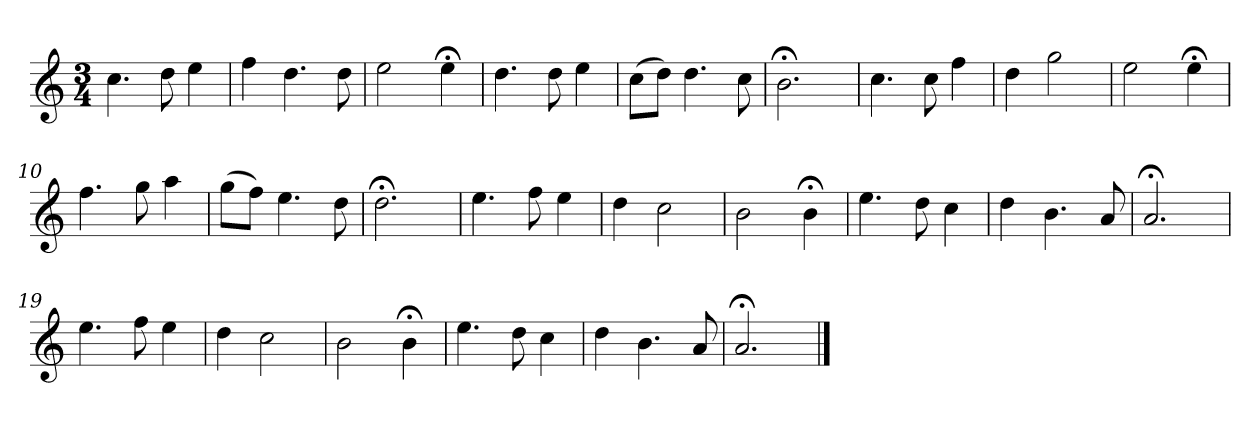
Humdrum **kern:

**kern
*part1
*staff1
*k[]
*a:
*M3/4
*MM120
=1
4.cc
8dd
4ee
=2
4ff
4.dd
8dd
=3
2ee
4ee;<
=4
4.dd
8dd
4ee
=5
(8ccL
8ddJ)
4.dd
8cc
=6
2.b;<
=7
4.cc
8cc
4ff
=8
4dd
2gg
=9
2ee
4ee;<
=10
4.ff
8gg
4aa
=11
(8ggL
8ffJ)
4.ee
8dd
=12
2.dd;<
=13
4.ee
8ff
4ee
=14
4dd
2cc
=15
2b
4b;<
=16
4.ee
8dd
4cc
=17
4dd
4.b
8a
=18
2.a;<
=19
4.ee
8ff
4ee
=20
4dd
2cc
=21
2b
4b;<
=22
4.ee
8dd
4cc
=23
4dd
4.b
8a
=24
2.a;<
==
*-
